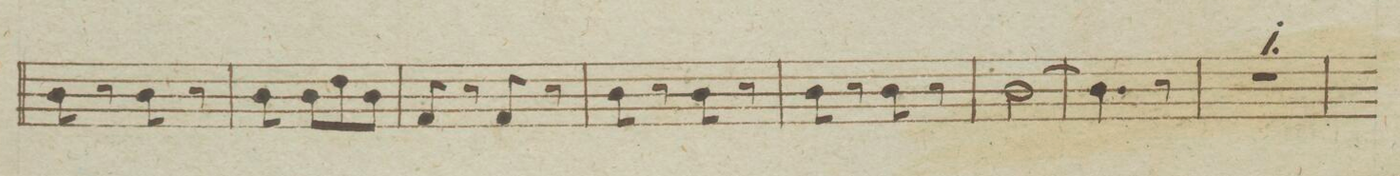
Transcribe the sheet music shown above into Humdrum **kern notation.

**kern
*I"Violon e Violoncello
*clefF4
*k[f#]
*met(c)
*M2/4
8D\
8r
8D\
8r
=125
8D\
8D\L
8F#\
8D\J
=126
8AA/
8r
8AA/
8r
=127
8D\
8r
8D\
8r
=128
8D\
8r
8D\
8r
=129
[2D\
=130
4.D\]
8r
=131
2r
=132
*-
